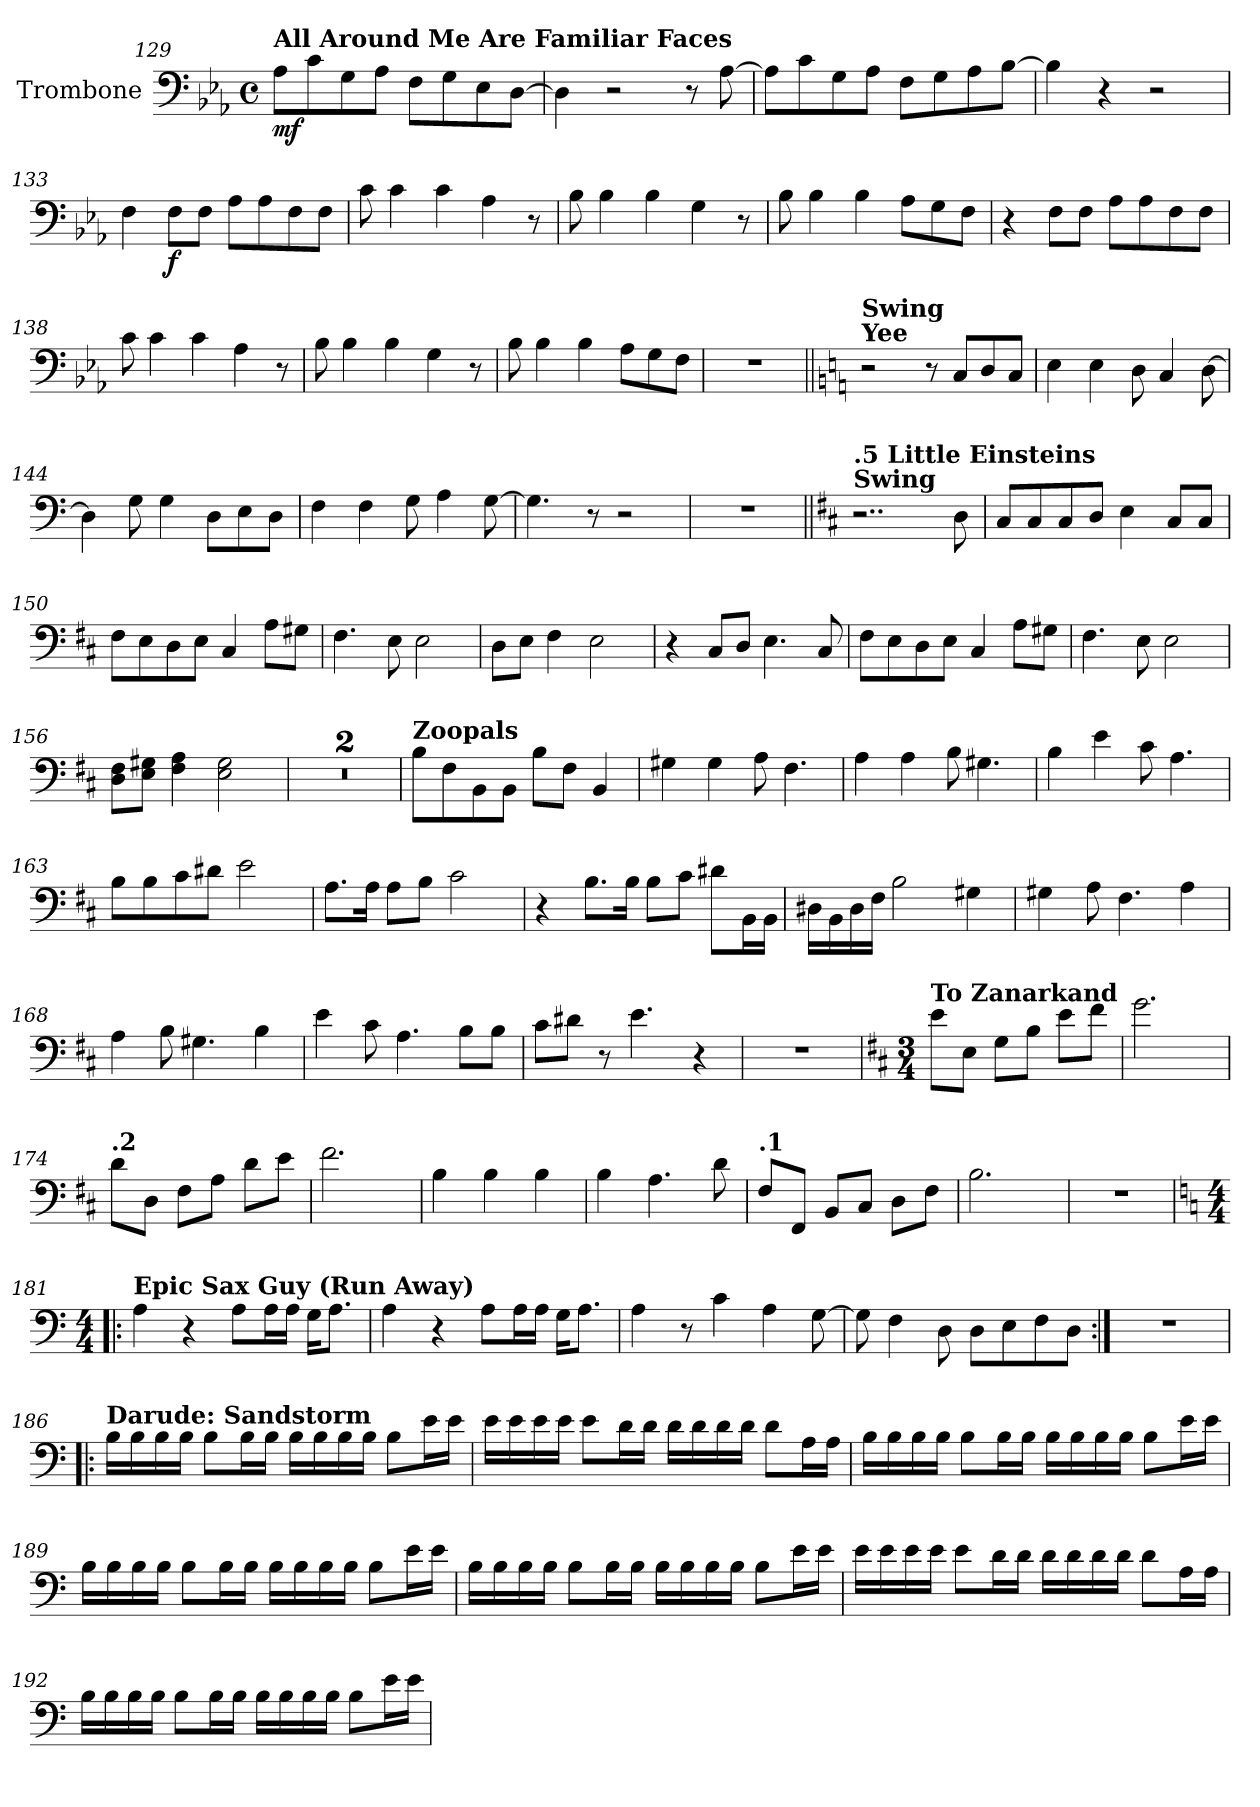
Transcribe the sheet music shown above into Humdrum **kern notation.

**kern	**dynam
*part1	*part1
*staff1	*staff1
*I"Trombone	*
*I'Tbn.	*
!!LO:LB:g=z
*clefF4	*
*k[b-e-a-]	*
*M4/4	*
*met(c)	*
*MM87	*
=129	=129
!LO:TX:a:B:t=All Around Me Are Familiar Faces	!
!	!LO:DY:b
8A-\L	mf
8c\	.
8G\	.
8A-\J	.
8F\L	.
8G\	.
8E-\	.
[8D\J	.
=130	=130
4D\]	.
2r	.
8r	.
[8A-\	.
=131	=131
8A-\L]	.
8c\	.
8G\	.
8A-\J	.
8F\L	.
8G\	.
8A-\	.
[8B-\J	.
=132	=132
4B-\]	.
4r	.
2r	.
=133	=133
4F\	.
!	!LO:DY:b
8F\L	f
8F\J	.
8A-\L	.
8A-\	.
8F\	.
8F\J	.
=134	=134
8c\	.
4c\	.
4c\	.
4A-\	.
8r	.
!!LO:LB:g=z
=135	=135
8B-\	.
4B-\	.
4B-\	.
4G\	.
8r	.
=136	=136
8B-\	.
4B-\	.
4B-\	.
8A-\L	.
8G\	.
8F\J	.
=137	=137
4r	.
8F\L	.
8F\J	.
8A-\L	.
8A-\	.
8F\	.
8F\J	.
=138	=138
8c\	.
4c\	.
4c\	.
4A-\	.
8r	.
=139	=139
8B-\	.
4B-\	.
4B-\	.
4G\	.
8r	.
=140	=140
8B-\	.
4B-\	.
4B-\	.
8A-\L	.
8G\	.
8F\J	.
=141	=141
1r	.
!!LO:PB:g=z
=142||	=142||
*k[]	*
*MM125	*
!LO:TX:a:B:t=Yee	!
!LO:TX:a:B:t=Swing	!
2r	.
8r	.
8C/L	.
8D/	.
8C/J	.
=143	=143
4E\	.
4E\	.
8D\	.
4C/	.
[8D\	.
=144	=144
4D\]	.
8G\	.
4G\	.
8D\L	.
8E\	.
8D\J	.
=145	=145
4F\	.
4F\	.
8G\	.
4A\	.
[8G\	.
=146	=146
4.G\]	.
8r	.
2r	.
=147	=147
1r	.
!!LO:LB:g=z
=148||	=148||
*k[f#c#]	*
*MM130	*
!LO:TX:a:B:t=Swing	!
!LO:TX:a:B:t=.5 Little Einsteins	!
2..r	.
8D\	.
=149	=149
8C#/L	.
8C#/	.
8C#/	.
8D/J	.
4E\	.
8C#/L	.
8C#/J	.
=150	=150
8F#\L	.
8E\	.
8D\	.
8E\J	.
4C#/	.
8A\L	.
8G#X\J	.
=151	=151
4.F#\	.
8E\	.
2E\	.
=152	=152
8D\L	.
8E\J	.
4F#\	.
2E\	.
!!LO:LB:g=z
=153	=153
4r	.
8C#/L	.
8D/J	.
4.E\	.
8C#/	.
=154	=154
8F#\L	.
8E\	.
8D\	.
8E\J	.
4C#/	.
8A\L	.
8G#X\J	.
=155	=155
4.F#\	.
8E\	.
2E\	.
=156	=156
8D\ 8F#\L	.
8E\ 8G#X\J	.
4F#\ 4A\	.
2E\ 2G#\	.
=157	=157
1r	.
=158	=158
1r	.
!!LO:LB:g=z
=159	=159
*MM101	*
!LO:TX:a:B:t=Zoopals	!
8B\L	.
8F#\	.
8BB\	.
8BB\J	.
8B\L	.
8F#\J	.
4BB/	.
=160	=160
4G#X\	.
4G#\	.
8A\	.
4.F#\	.
=161	=161
4A\	.
4A\	.
8B\	.
4.G#X\	.
=162	=162
4B\	.
4e\	.
8c#\	.
4.A\	.
=163	=163
8B\L	.
8B\	.
8c#\	.
8d#X\J	.
2e\	.
=164	=164
8.A\L	.
16A\Jk	.
8A\L	.
8B\J	.
2c#\	.
!!LO:LB:g=z
=165	=165
4r	.
8.B\L	.
16B\Jk	.
8B\L	.
8c#\J	.
8d#X\L	.
16BB\L	.
16BB\JJ	.
=166	=166
16D#X\LL	.
16BB\	.
16D#\	.
16F#\JJ	.
2B\	.
4G#X\	.
=167	=167
4G#X\	.
8A\	.
4.F#\	.
4A\	.
=168	=168
4A\	.
8B\	.
4.G#X\	.
4B\	.
=169	=169
4e\	.
8c#\	.
4.A\	.
8B\L	.
8B\J	.
=170	=170
8c#\L	.
8d#X\J	.
8r	.
4.e\	.
4r	.
=171	=171
1r	.
!!LO:LB:g=z
=172	=172
*k[f#c#]	*
*M3/4	*
*MM82	*
!LO:TX:a:B:t=To Zanarkand	!
8e\L	.
8E\J	.
8G\L	.
8B\J	.
8e\L	.
8f#\J	.
=173	=173
2.g\	.
=174	=174
*MM83	*
!LO:TX:a:B:t=.2	!
8d\L	.
8D\J	.
8F#\L	.
8A\J	.
8d\L	.
8e\J	.
=175	=175
2.f#\	.
=176	=176
*MM84	*
4B\	.
4B\	.
4B\	.
=177	=177
4B\	.
4.A\	.
8d\	.
=178	=178
*MM85	*
!LO:TX:a:B:t=.1	!
8F#/L	.
8FF#/J	.
8BB/L	.
8C#/J	.
8D\L	.
8F#\J	.
=179	=179
2.B\	.
=180	=180
2.r	.
!!LO:LB:g=z
=181!|:	=181!|:
*k[]	*
*M4/4	*
*MM130	*
!LO:TX:a:B:t=Epic Sax Guy (Run Away)	!
4A\	.
4r	.
8A\L	.
16A\L	.
16A\JJ	.
16G\KL	.
8.A\J	.
=182	=182
4A\	.
4r	.
8A\L	.
16A\L	.
16A\JJ	.
16G\KL	.
8.A\J	.
=183	=183
4A\	.
8r	.
4c\	.
4A\	.
[8G\	.
=184	=184
8G\]	.
4F\	.
8D\	.
8D\L	.
8E\	.
8F\	.
8D\J	.
=185:|!	=185:|!
1r	.
!!LO:LB:g=z
=186!|:	=186!|:
*MM136	*
!LO:TX:a:B:t=Darude&colon; Sandstorm	!
16B\LL	.
16B\	.
16B\	.
16B\JJ	.
8B\L	.
16B\L	.
16B\JJ	.
16B\LL	.
16B\	.
16B\	.
16B\JJ	.
8B\L	.
16e\L	.
16e\JJ	.
=187	=187
16e\LL	.
16e\	.
16e\	.
16e\JJ	.
8e\L	.
16d\L	.
16d\JJ	.
16d\LL	.
16d\	.
16d\	.
16d\JJ	.
8d\L	.
16A\L	.
16A\JJ	.
=188	=188
16B\LL	.
16B\	.
16B\	.
16B\JJ	.
8B\L	.
16B\L	.
16B\JJ	.
16B\LL	.
16B\	.
16B\	.
16B\JJ	.
8B\L	.
16e\L	.
16e\JJ	.
!!LO:LB:g=z
=189	=189
16B\LL	.
16B\	.
16B\	.
16B\JJ	.
8B\L	.
16B\L	.
16B\JJ	.
16B\LL	.
16B\	.
16B\	.
16B\JJ	.
8B\L	.
16e\L	.
16e\JJ	.
=190	=190
16B\LL	.
16B\	.
16B\	.
16B\JJ	.
8B\L	.
16B\L	.
16B\JJ	.
16B\LL	.
16B\	.
16B\	.
16B\JJ	.
8B\L	.
16e\L	.
16e\JJ	.
=191	=191
16e\LL	.
16e\	.
16e\	.
16e\JJ	.
8e\L	.
16d\L	.
16d\JJ	.
16d\LL	.
16d\	.
16d\	.
16d\JJ	.
8d\L	.
16A\L	.
16A\JJ	.
!!LO:LB:g=z
=192	=192
16B\LL	.
16B\	.
16B\	.
16B\JJ	.
8B\L	.
16B\L	.
16B\JJ	.
16B\LL	.
16B\	.
16B\	.
16B\JJ	.
8B\L	.
16e\L	.
16e\JJ	.
=	=
*-	*-
